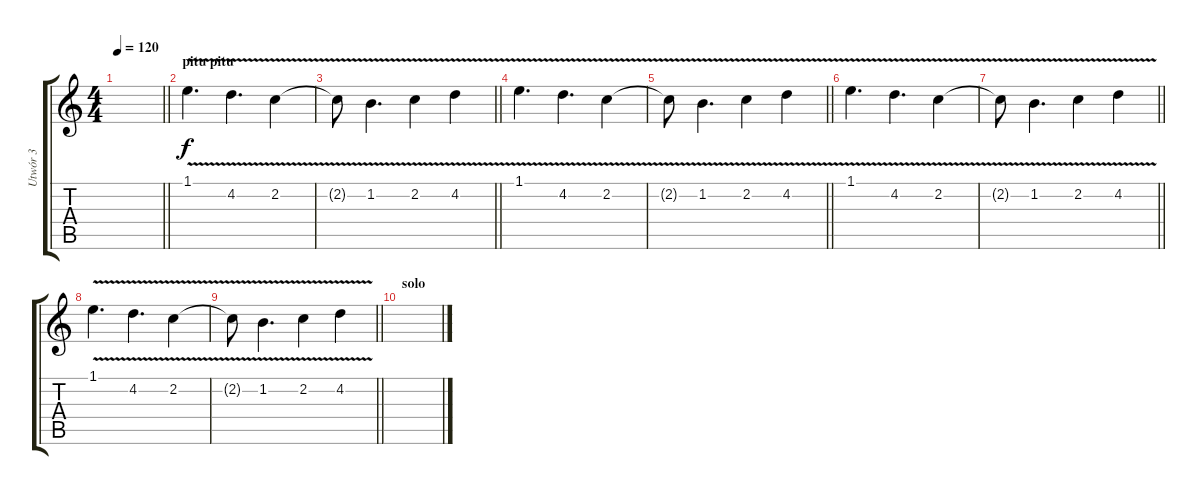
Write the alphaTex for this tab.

\track ("Utwór 3" "Utwór 3") {instrument overdrivenguitar}
\staff {score tabs}
\tuning (Eb4 Bb3 Gb3 Db3 Ab2 Eb2) {hide}
\ts (4 4)
\tempo 120
\clef g2
\barLineRight lightlight
\ks c
|
\section ("" "pitu pitu")
1.1{v}.4{d} 4.2{v}.4{d} 2.2{v}.4 |
\barLineRight lightlight
2.2{t}.8 1.2{v}.4{d} 2.2{v}.4 4.2{v}.4 |
1.1{v}.4{d} 4.2{v}.4{d} 2.2{v}.4 |
\barLineRight lightlight
2.2{t}.8 1.2{v}.4{d} 2.2{v}.4 4.2{v}.4 |
1.1{v}.4{d} 4.2{v}.4{d} 2.2{v}.4 |
\barLineRight lightlight
2.2{t}.8 1.2{v}.4{d} 2.2{v}.4 4.2{v}.4 |
1.1{v}.4{d} 4.2{v}.4{d} 2.2{v}.4 |
\barLineRight lightlight
2.2{t}.8 1.2{v}.4{d} 2.2{v}.4 4.2{v}.4 |
\section ("" "solo")
